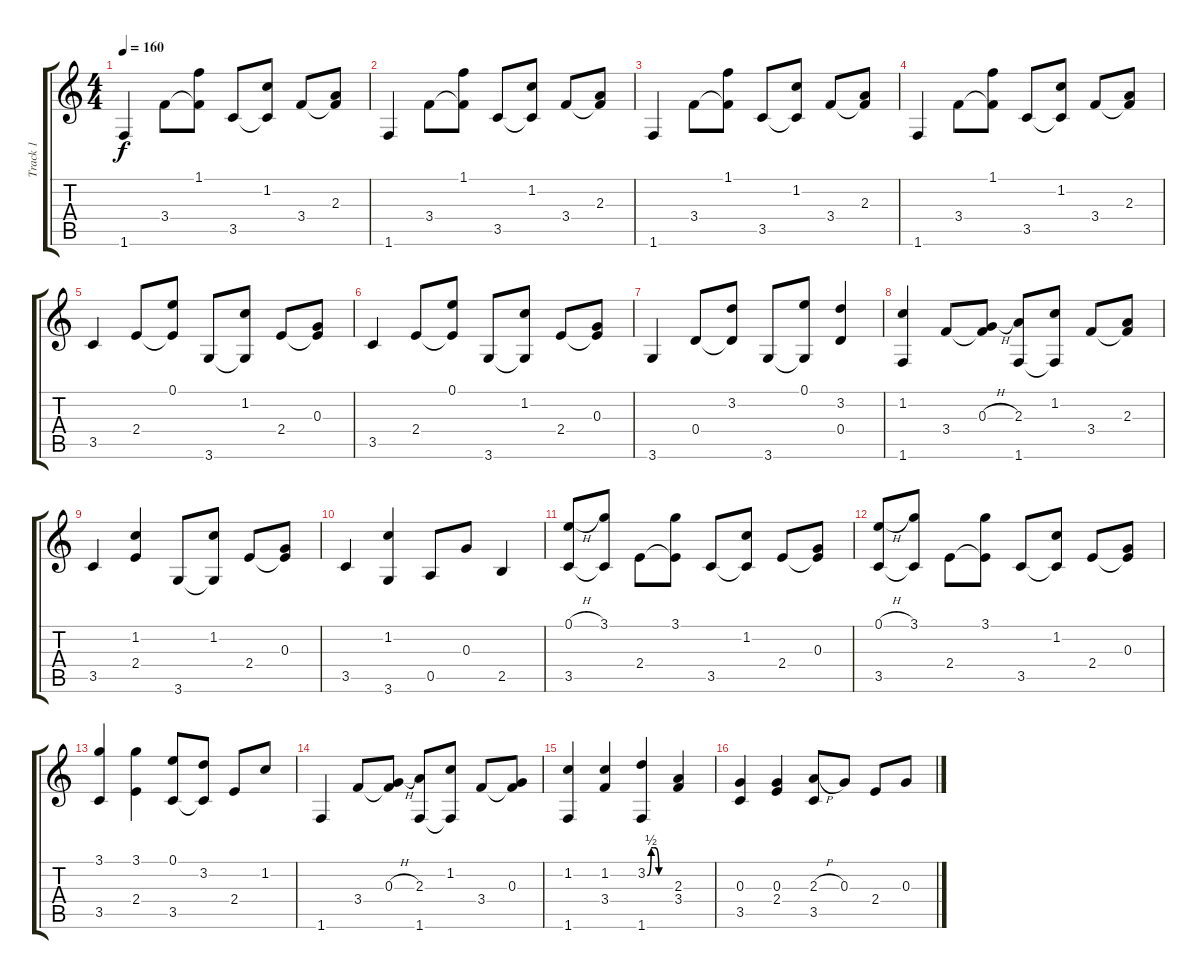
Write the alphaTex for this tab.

\track ("Track 1" "Track 1") {instrument acousticguitarsteel}
\staff {score tabs}
\tuning (E4 B3 G3 D3 A2 E2) {hide}
\ts (4 4)
\tempo 160
\clef g2
\ks c
1.6.4{dy f} 3.4.8 (1.1 3.4{t}).8 3.5.8 (1.2 3.5{t}).8 3.4.8 (2.3 3.4{t}).8 |
1.6.4 3.4.8 (1.1 3.4{t}).8 3.5.8 (1.2 3.5{t}).8 3.4.8 (2.3 3.4{t}).8 |
1.6.4 3.4.8 (1.1 3.4{t}).8 3.5.8 (1.2 3.5{t}).8 3.4.8 (2.3 3.4{t}).8 |
1.6.4 3.4.8 (1.1 3.4{t}).8 3.5.8 (1.2 3.5{t}).8 3.4.8 (2.3 3.4{t}).8 |
3.5.4 2.4.8 (0.1 2.4{t}).8 3.6.8 (1.2 3.6{t}).8 2.4.8 (0.3 2.4{t}).8 |
3.5.4 2.4.8 (0.1 2.4{t}).8 3.6.8 (1.2 3.6{t}).8 2.4.8 (0.3 2.4{t}).8 |
3.6.4 0.4.8 (3.2 0.4{t}).8 3.6.8 (0.1 3.6{t}).8 (3.2 0.4).4 |
(1.2 1.6).4 3.4.8 (0.3{h} 3.4{t}).8 (2.3 1.6).8 (1.2 1.6{t}).8 3.4.8 (2.3 3.4{t}).8 |
3.5.4 (1.2 2.4).4 3.6.8 (1.2 3.6{t}).8 2.4.8 (0.3 2.4{t}).8 |
3.5.4 (1.2 3.6).4 0.5.8 0.3.8 2.5.4 |
(0.1{h} 3.5).8 (3.1 3.5{t}).8 2.4.8 (3.1 2.4{t}).8 3.5.8 (1.2 3.5{t}).8 2.4.8 (0.3 2.4{t}).8 |
(0.1{h} 3.5).8 (3.1 3.5{t}).8 2.4.8 (3.1 2.4{t}).8 3.5.8 (1.2 3.5{t}).8 2.4.8 (0.3 2.4{t}).8 |
(3.1 3.5).4 (3.1 2.4).4 (0.1 3.5).8 (3.2 3.5{t}).8 2.4.8 1.2.8 |
1.6.4 3.4.8 (0.3{h} 3.4{t}).8 (2.3 1.6).8 (1.2 1.6{t}).8 3.4.8 (0.3 3.4{t}).8 |
(1.2 1.6).4 (1.2 3.4).4 (3.2{be (custom 0 0 10 2 16 2 20 2 30 0 54 0 60 0)} 1.6).4 (2.3 3.4).4 |
(0.3 3.5).4 (0.3 2.4).4 (2.3{h} 3.5).8 0.3.8 2.4.8 0.3.8
